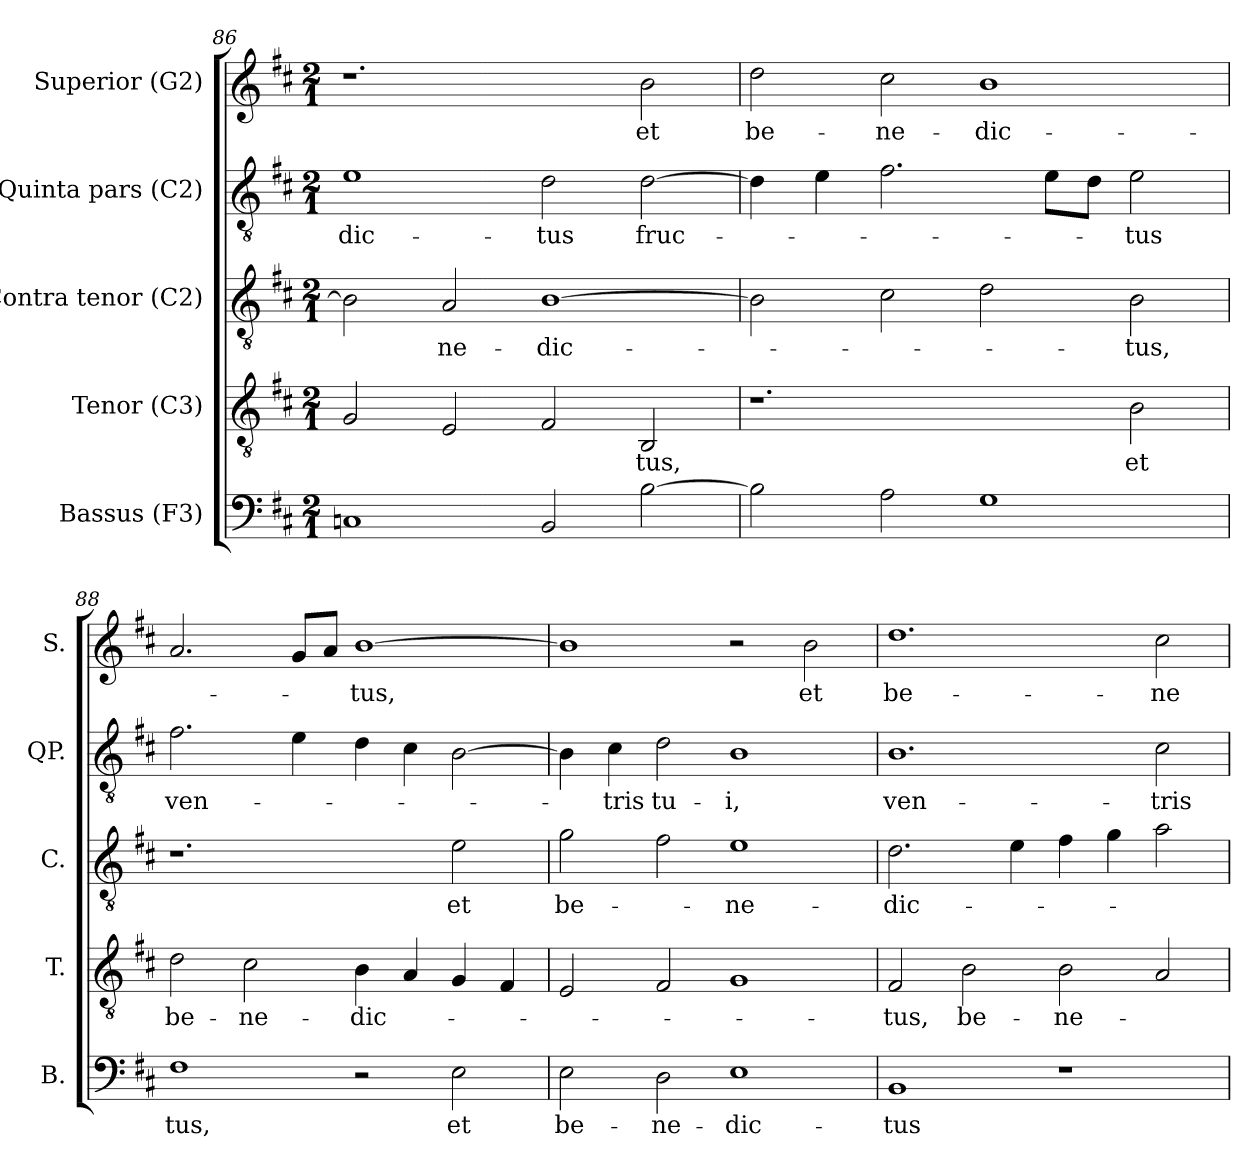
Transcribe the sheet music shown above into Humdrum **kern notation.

**kern	**text	**kern	**text	**kern	**text	**kern	**text	**kern	**text
*part5	*part5	*part4	*part4	*part3	*part3	*part2	*part2	*part1	*part1
*staff5	*staff5	*staff4	*staff4	*staff3	*staff3	*staff2	*staff2	*staff1	*staff1
*I"Bassus (F3)	*	*I"Tenor (C3)	*	*I"Contra tenor (C2)	*	*I"Quinta pars (C2)	*	*I"Superior (G2)	*
*I'B.	*	*I'T.	*	*I'C.	*	*I'QP.	*	*I'S.	*
*clefF4	*	*clefGv2	*	*clefGv2	*	*clefGv2	*	*clefG2	*
*	*	*ITrd7c12	*	*ITrd7c12	*	*ITrd7c12	*	*	*
*k[f#c#]	*	*k[f#c#]	*	*k[f#c#]	*	*k[f#c#]	*	*k[f#c#]	*
*D:	*	*D:	*	*D:	*	*D:	*	*D:	*
*M2/1	*	*M2/1	*	*M2/1	*	*M2/1	*	*M2/1	*
=86	=86	=86	=86	=86	=86	=86	=86	=86	=86
!	!	!	!	!	!	!	!LO:LY:b:color=#000000	!	!
1Ci	.	2GGi/	.	2BBi\]	.	1Ei	-dic-	1.r	.
!	!	!	!	!	!LO:LY:b:color=#000000	!	!	!	!
.	.	2EEi/	.	2AAi/	-ne-	.	.	.	.
!	!	!	!	!	!LO:LY:b:color=#000000	!	!	!	!
!	!	!	!	!	!	!	!LO:LY:b:color=#000000	!	!
2BBi/	.	2FF#i/	.	[1BBi	-dic-	2Di\	-tus	.	.
!	!	!	!LO:LY:b:color=#000000	!	!	!	!	!	!
!	!	!	!	!	!	!	!LO:LY:b:color=#000000	!	!
!	!	!	!	!	!	!	!	!	!LO:LY:b:color=#000000
[2Bi\	.	2BBBi/	-tus,	.	.	[2Di\	fruc-	2bi\	et
=87	=87	=87	=87	=87	=87	=87	=87	=87	=87
!	!	!	!	!	!	!	!	!	!LO:LY:b:color=#000000
2Bi\]	.	1.r	.	2BBi\]	.	4Di\]	.	2ddi\	be-
.	.	.	.	.	.	4Ei\	.	.	.
!	!	!	!	!	!	!	!	!	!LO:LY:b:color=#000000
2Ai\	.	.	.	2C#i\	.	2.F#i\	.	2cc#i\	-ne-
!	!	!	!	!	!	!	!	!	!LO:LY:b:color=#000000
1Gi	.	.	.	2Di\	.	.	.	1bi	-dic-
.	.	.	.	.	.	8Ei\L	.	.	.
.	.	.	.	.	.	8Di\J	.	.	.
!	!	!	!LO:LY:b:color=#000000	!	!	!	!	!	!
!	!	!	!	!	!LO:LY:b:color=#000000	!	!	!	!
!	!	!	!	!	!	!	!LO:LY:b:color=#000000	!	!
.	.	2BBi\	et	2BBi\	-tus,	2Ei\	-tus	.	.
=88	=88	=88	=88	=88	=88	=88	=88	=88	=88
!	!LO:LY:b:color=#000000	!	!	!	!	!	!	!	!
!	!	!	!LO:LY:b:color=#000000	!	!	!	!	!	!
!	!	!	!	!	!	!	!LO:LY:b:color=#000000	!	!
1F#i	-tus,	2Di\	be-	1.r	.	2.F#i\	ven-	2.ai/	.
!	!	!	!LO:LY:b:color=#000000	!	!	!	!	!	!
.	.	2C#i\	-ne-	.	.	.	.	.	.
.	.	.	.	.	.	4Ei\	.	8gi/L	.
.	.	.	.	.	.	.	.	8ai/J	.
!	!	!	!LO:LY:b:color=#000000	!	!	!	!	!	!
!	!	!	!	!	!	!	!	!	!LO:LY:b:color=#000000
2r	.	4BBi\	-dic-	.	.	4Di\	.	[1bi	-tus,
.	.	4AAi/	.	.	.	4C#i\	.	.	.
!	!LO:LY:b:color=#000000	!	!	!	!	!	!	!	!
!	!	!	!	!	!LO:LY:b:color=#000000	!	!	!	!
2Ei\	et	4GGi/	.	2Ei\	et	[2BBi\	.	.	.
.	.	4FF#i/	.	.	.	.	.	.	.
!!LO:LB:g=z
=89	=89	=89	=89	=89	=89	=89	=89	=89	=89
!	!LO:LY:b:color=#000000	!	!	!	!	!	!	!	!
!	!	!	!	!	!LO:LY:b:color=#000000	!	!	!	!
2Ei\	be-	2EEi/	.	2Gi\	be-	4BBi\]	.	1bi]	.
!	!	!	!	!	!	!	!LO:LY:b:color=#000000	!	!
.	.	.	.	.	.	4C#i\	-tris	.	.
!	!LO:LY:b:color=#000000	!	!	!	!	!	!	!	!
!	!	!	!	!	!	!	!LO:LY:b:color=#000000	!	!
2Di\	-ne-	2FF#i/	.	2F#i\	.	2Di\	tu-	.	.
!	!LO:LY:b:color=#000000	!	!	!	!	!	!	!	!
!	!	!	!	!	!LO:LY:b:color=#000000	!	!	!	!
!	!	!	!	!	!	!	!LO:LY:b:color=#000000	!	!
1Ei	-dic-	1GGi	.	1Ei	-ne-	1BBi	-i,	2r	.
!	!	!	!	!	!	!	!	!	!LO:LY:b:color=#000000
.	.	.	.	.	.	.	.	2bi\	et
=90	=90	=90	=90	=90	=90	=90	=90	=90	=90
!	!LO:LY:b:color=#000000	!	!	!	!	!	!	!	!
!	!	!	!LO:LY:b:color=#000000	!	!	!	!	!	!
!	!	!	!	!	!LO:LY:b:color=#000000	!	!	!	!
!	!	!	!	!	!	!	!LO:LY:b:color=#000000	!	!
!	!	!	!	!	!	!	!	!	!LO:LY:b:color=#000000
1BBi	-tus	2FF#i/	-tus,	2.Di\	-dic-	1.BBi	ven-	1.ddi	be-
!	!	!	!LO:LY:b:color=#000000	!	!	!	!	!	!
.	.	2BBi\	be-	.	.	.	.	.	.
.	.	.	.	4Ei\	.	.	.	.	.
!	!	!	!LO:LY:b:color=#000000	!	!	!	!	!	!
1r	.	2BBi\	-ne-	4F#i\	.	.	.	.	.
.	.	.	.	4Gi\	.	.	.	.	.
!	!	!	!	!	!	!	!LO:LY:b:color=#000000	!	!
!	!	!	!	!	!	!	!	!	!LO:LY:b:color=#000000
.	.	2AAi/	.	2Ai\	.	2C#i\	-tris	2cc#i\	-ne-
=	=	=	=	=	=	=	=	=	=
*-	*-	*-	*-	*-	*-	*-	*-	*-	*-
